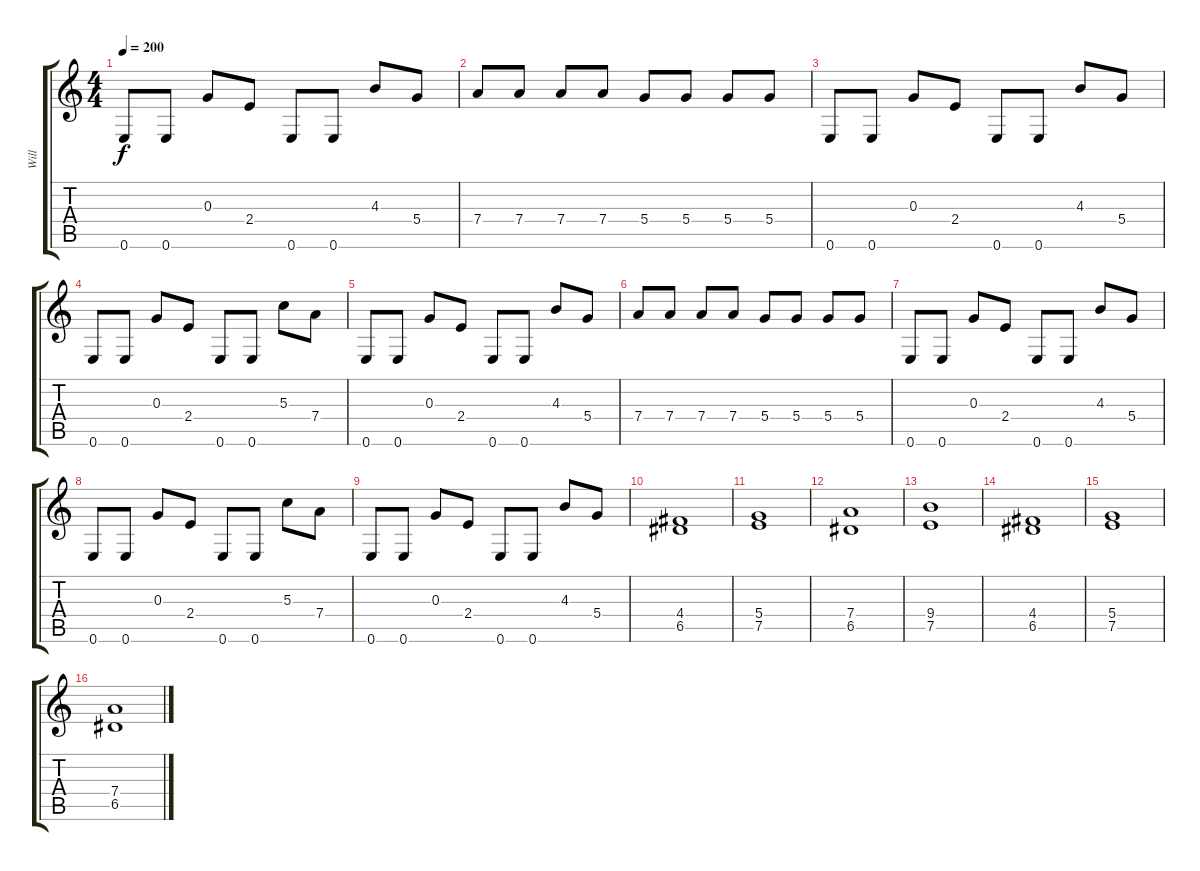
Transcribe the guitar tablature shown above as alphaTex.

\track ("Will" "Will") {instrument distortionguitar}
\staff {score tabs}
\tuning (E4 B3 G3 D3 A2 E2) {hide}
\ts (4 4)
\tempo 200
\clef g2
\ks c
0.6.8{dy f} 0.6.8 0.3.8 2.4.8 0.6.8 0.6.8 4.3.8 5.4.8 |
7.4.8 7.4.8 7.4.8 7.4.8 5.4.8 5.4.8 5.4.8 5.4.8 |
0.6.8 0.6.8 0.3.8 2.4.8 0.6.8 0.6.8 4.3.8 5.4.8 |
0.6.8 0.6.8 0.3.8 2.4.8 0.6.8 0.6.8 5.3.8 7.4.8 |
0.6.8 0.6.8 0.3.8 2.4.8 0.6.8 0.6.8 4.3.8 5.4.8 |
7.4.8 7.4.8 7.4.8 7.4.8 5.4.8 5.4.8 5.4.8 5.4.8 |
0.6.8 0.6.8 0.3.8 2.4.8 0.6.8 0.6.8 4.3.8 5.4.8 |
0.6.8 0.6.8 0.3.8 2.4.8 0.6.8 0.6.8 5.3.8 7.4.8 |
0.6.8 0.6.8 0.3.8 2.4.8 0.6.8 0.6.8 4.3.8 5.4.8 |
(4.4 6.5).1 |
(5.4 7.5).1 |
(7.4 6.5).1 |
(9.4 7.5).1 |
(4.4 6.5).1 |
(5.4 7.5).1 |
(7.4 6.5).1
